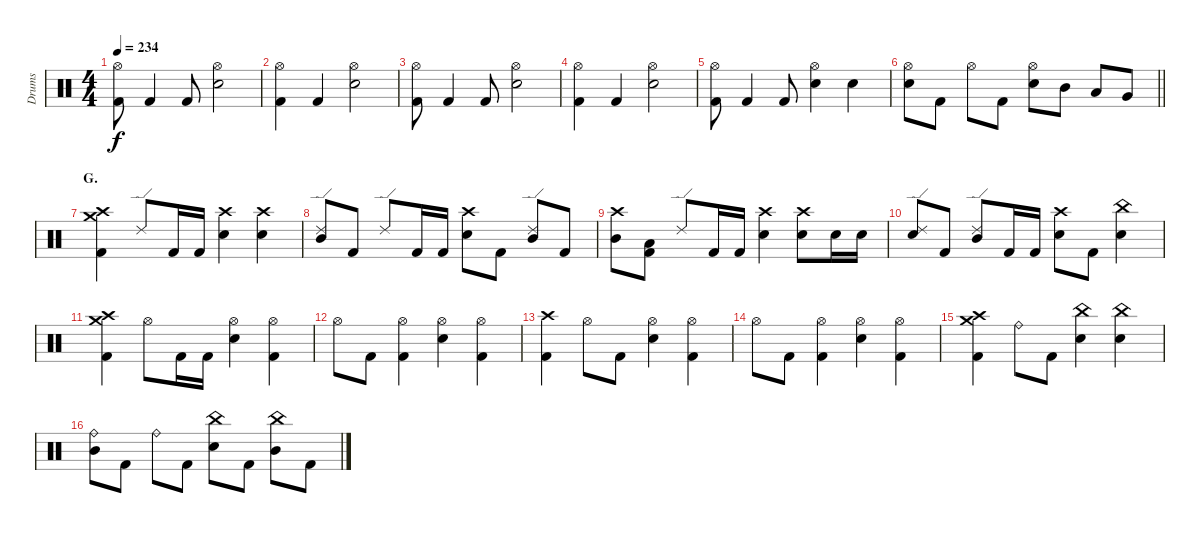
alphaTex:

\track ("Drums" "Drums") {instrument percussion}
\staff {score}
\articulation defaults
\ts (4 4)
\tempo 234
\clef neutral
\ks c
("Hi-Hat (open)" "Kick (hit) 2").8{dy f} "Kick (hit) 2".4 "Kick (hit) 2".8 ("Hi-Hat (open)" "Electric Snare (hit)").2 |
("Hi-Hat (open)" "Kick (hit) 2").4 "Kick (hit) 2".4 ("Hi-Hat (open)" "Electric Snare (hit)").2 |
("Hi-Hat (open)" "Kick (hit) 2").8 "Kick (hit) 2".4 "Kick (hit) 2".8 ("Hi-Hat (open)" "Electric Snare (hit)").2 |
("Hi-Hat (open)" "Kick (hit) 2").4 "Kick (hit) 2".4 ("Hi-Hat (open)" "Electric Snare (hit)").2 |
("Hi-Hat (open)" "Kick (hit) 2").8 "Kick (hit) 2".4 "Kick (hit) 2".8 ("Hi-Hat (open)" "Electric Snare (hit)").4 "Electric Snare (hit)".4 |
\barLineRight lightlight
("Hi-Hat (open)" "Electric Snare (hit)").8 "Kick (hit) 2".8 "Hi-Hat (open)".8 "Kick (hit) 2".8 ("Hi-Hat (open)" "Electric Snare (hit)").8 "Mid Tom (hit)".8 "Low Tom (hit)".8 "Very Low Tom (hit)".8 |
\section ("" "G.")
("Crash medium (hit)" "Crash high (hit)" "Kick (hit) 2").4 "Ride (edge) 2".8 "Kick (hit) 2".16 "Kick (hit) 2".16 ("Crash high (hit)" "Electric Snare (hit)").4 ("Crash high (hit)" "Electric Snare (hit)").4 |
("Ride (edge) 2" "Mid Tom (hit)").8 "Kick (hit) 2".8 "Ride (edge) 2".8 "Kick (hit) 2".16 "Kick (hit) 2".16 ("Crash high (hit)" "Electric Snare (hit)").8 "Kick (hit) 2".8 ("Ride (edge) 2" "Mid Tom (hit)").8 "Kick (hit) 2".8 |
("Crash high (hit)" "Mid Tom (hit)").8 ("Low Tom (hit)" "Kick (hit) 2").8 "Ride (edge) 2".8 "Kick (hit) 2".16 "Kick (hit) 2".16 ("Crash high (hit)" "Electric Snare (hit)").4 ("Crash high (hit)" "Electric Snare (hit)").8 "Electric Snare (hit)".16 "Electric Snare (hit)".16 |
("Ride (edge) 2" "Electric Snare (hit)").8 "Kick (hit) 2".8 ("Ride (edge) 2" "Mid Tom (hit)").8 "Kick (hit) 2".16 "Kick (hit) 2".16 ("Crash high (hit)" "Electric Snare (hit)").8 "Kick (hit) 2".8 ("China (hit)" "Electric Snare (hit)").4 |
("Crash medium (hit)" "Crash high (hit)" "Kick (hit) 2").4 "Hi-Hat (open)".8 "Kick (hit) 2".16 "Kick (hit) 2".16 ("Hi-Hat (open)" "Electric Snare (hit)").4 ("Hi-Hat (open)" "Kick (hit) 2").4 |
"Hi-Hat (open)".8 "Kick (hit) 2".8 ("Hi-Hat (open)" "Kick (hit) 2").4 ("Hi-Hat (open)" "Electric Snare (hit)").4 ("Hi-Hat (open)" "Kick (hit) 2").4 |
("Crash high (hit)" "Kick (hit) 2").4 "Hi-Hat (open)".8 "Kick (hit) 2".8 ("Hi-Hat (open)" "Electric Snare (hit)").4 ("Hi-Hat (open)" "Kick (hit) 2").4 |
"Hi-Hat (open)".8 "Kick (hit) 2".8 ("Hi-Hat (open)" "Kick (hit) 2").4 ("Hi-Hat (open)" "Electric Snare (hit)").4 ("Hi-Hat (open)" "Kick (hit) 2").4 |
("Crash medium (hit)" "Crash high (hit)" "Kick (hit) 2").4 "Ride (bell)".8 "Kick (hit) 2".8 ("China (hit)" "Electric Snare (hit)").4 ("China (hit)" "Electric Snare (hit)").4 |
("Ride (bell)" "Mid Tom (hit)").8 "Kick (hit) 2".8 "Ride (bell)".8 "Kick (hit) 2".8 ("China (hit)" "Electric Snare (hit)").8 "Kick (hit) 2".8 ("China (hit)" "Mid Tom (hit)").8 "Kick (hit) 2".8
